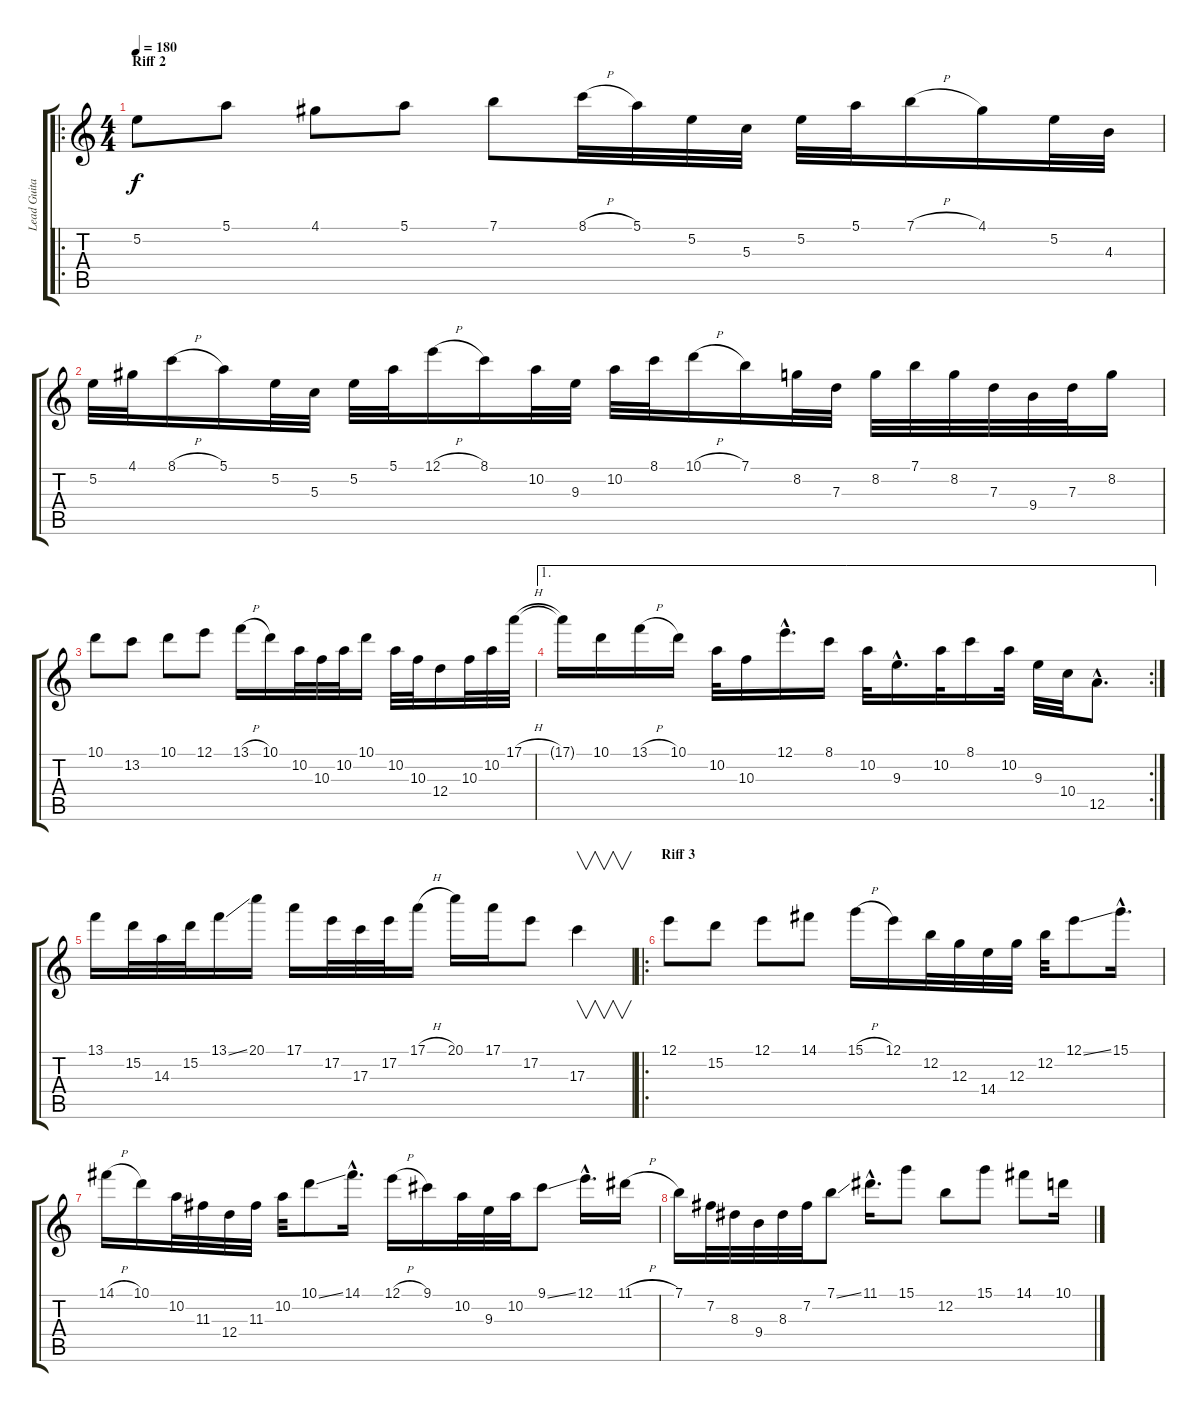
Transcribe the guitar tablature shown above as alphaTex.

\track ("Lead Guitar" "Lead Guita") {instrument overdrivenguitar}
\staff {score tabs}
\tuning (E4 B3 G3 D3 A2 E2) {hide}
\ro
\ts (4 4)
\section ("" "Riff 2")
\tempo 180
\clef g2
\ks c
5.2.8{dy f} 5.1.8 4.1.8 5.1.8 7.1.8 8.1{h}.32 5.1.32 5.2.32 5.3.32 5.2.32 5.1.32 7.1{h}.16 4.1.16 5.2.32 4.3.32 |
5.2.32 4.1.32 8.1{h}.16 5.1.16 5.2.32 5.3.32 5.2.32 5.1.32 12.1{h}.16 8.1.16 10.2.32 9.3.32 10.2.32 8.1.32 10.1{h}.16 7.1.16 8.2.32 7.3.32 8.2.32 7.1.32 8.2.32 7.3.32 9.4.32 7.3.32 8.2.16 |
10.1.8 13.2.8 10.1.8 12.1.8 13.1{h}.16 10.1.16 10.2.32 10.3.32 10.2.32 10.1.16 10.2.32 10.3.32 12.4.16 10.3.32 10.2.32 17.1{h}.32 |
\ae 1
\rc 2
17.1{t}.16 10.1.16 13.1{h}.16 10.1.16 10.2.32 10.3.16 12.1{hac}.16{d} 8.1.16 10.2.32 9.3{hac}.16{d} 10.2.32 8.1.16 10.2.32 9.3.32 10.4.32 12.5{hac}.8{d} |
13.1.16 15.2.32 14.3.32 15.2.32 13.1{ss}.16 20.1.16 17.1.16 17.2.32 17.3.32 17.2.32 17.1{h}.16 20.1.16 17.1.16 17.2.8 17.3.4{v} |
\ro
\section ("" "Riff 3")
12.1.8 15.2.8 12.1.8 14.1.8 15.1{h}.16 12.1.16 12.2.32 12.3.32 14.4.32 12.3.32 12.2.32 12.1{ss}.8 15.1{hac}.16{d} |
14.1{h}.16 10.1.16 10.2.32 11.3.32 12.4.32 11.3.32 10.2.32 10.1{ss}.8 14.1{hac}.16{d} 12.1{h}.16 9.1.16 10.2.32 9.3.32 10.2.32 9.1{ss}.8 12.1{hac}.16{d} 11.1{h}.16 |
7.1.16 7.2.32 8.3.32 9.4.32 8.3.32 7.2.32 7.1{ss}.8 11.1{hac}.16{d} 15.1.8 12.2.8 15.1.8 14.1.8 10.1.16
